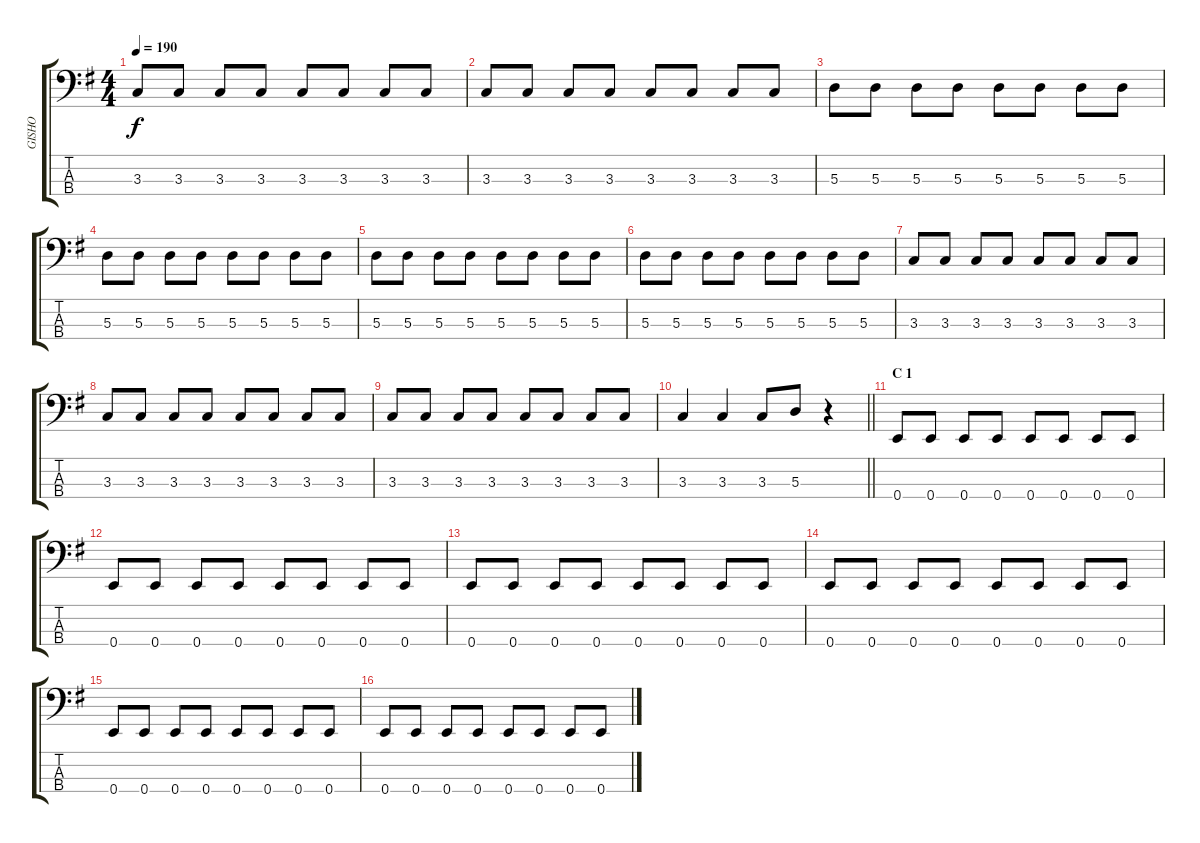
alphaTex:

\track ("GISHO" "GISHO") {instrument electricbasspick}
\staff {score tabs}
\tuning (G2 D2 A1 E1) {hide}
\ts (4 4)
\tempo 190
\clef f4
\ks g
3.3.8{dy f} 3.3.8 3.3.8 3.3.8 3.3.8 3.3.8 3.3.8 3.3.8 |
3.3.8 3.3.8 3.3.8 3.3.8 3.3.8 3.3.8 3.3.8 3.3.8 |
5.3.8 5.3.8 5.3.8 5.3.8 5.3.8 5.3.8 5.3.8 5.3.8 |
5.3.8 5.3.8 5.3.8 5.3.8 5.3.8 5.3.8 5.3.8 5.3.8 |
5.3.8 5.3.8 5.3.8 5.3.8 5.3.8 5.3.8 5.3.8 5.3.8 |
5.3.8 5.3.8 5.3.8 5.3.8 5.3.8 5.3.8 5.3.8 5.3.8 |
3.3.8 3.3.8 3.3.8 3.3.8 3.3.8 3.3.8 3.3.8 3.3.8 |
3.3.8 3.3.8 3.3.8 3.3.8 3.3.8 3.3.8 3.3.8 3.3.8 |
3.3.8 3.3.8 3.3.8 3.3.8 3.3.8 3.3.8 3.3.8 3.3.8 |
\barLineRight lightlight
3.3.4 3.3.4 3.3.8 5.3.8 r.4 |
\section ("" "C 1")
0.4.8 0.4.8 0.4.8 0.4.8 0.4.8 0.4.8 0.4.8 0.4.8 |
0.4.8 0.4.8 0.4.8 0.4.8 0.4.8 0.4.8 0.4.8 0.4.8 |
0.4.8 0.4.8 0.4.8 0.4.8 0.4.8 0.4.8 0.4.8 0.4.8 |
0.4.8 0.4.8 0.4.8 0.4.8 0.4.8 0.4.8 0.4.8 0.4.8 |
0.4.8 0.4.8 0.4.8 0.4.8 0.4.8 0.4.8 0.4.8 0.4.8 |
0.4.8 0.4.8 0.4.8 0.4.8 0.4.8 0.4.8 0.4.8 0.4.8
